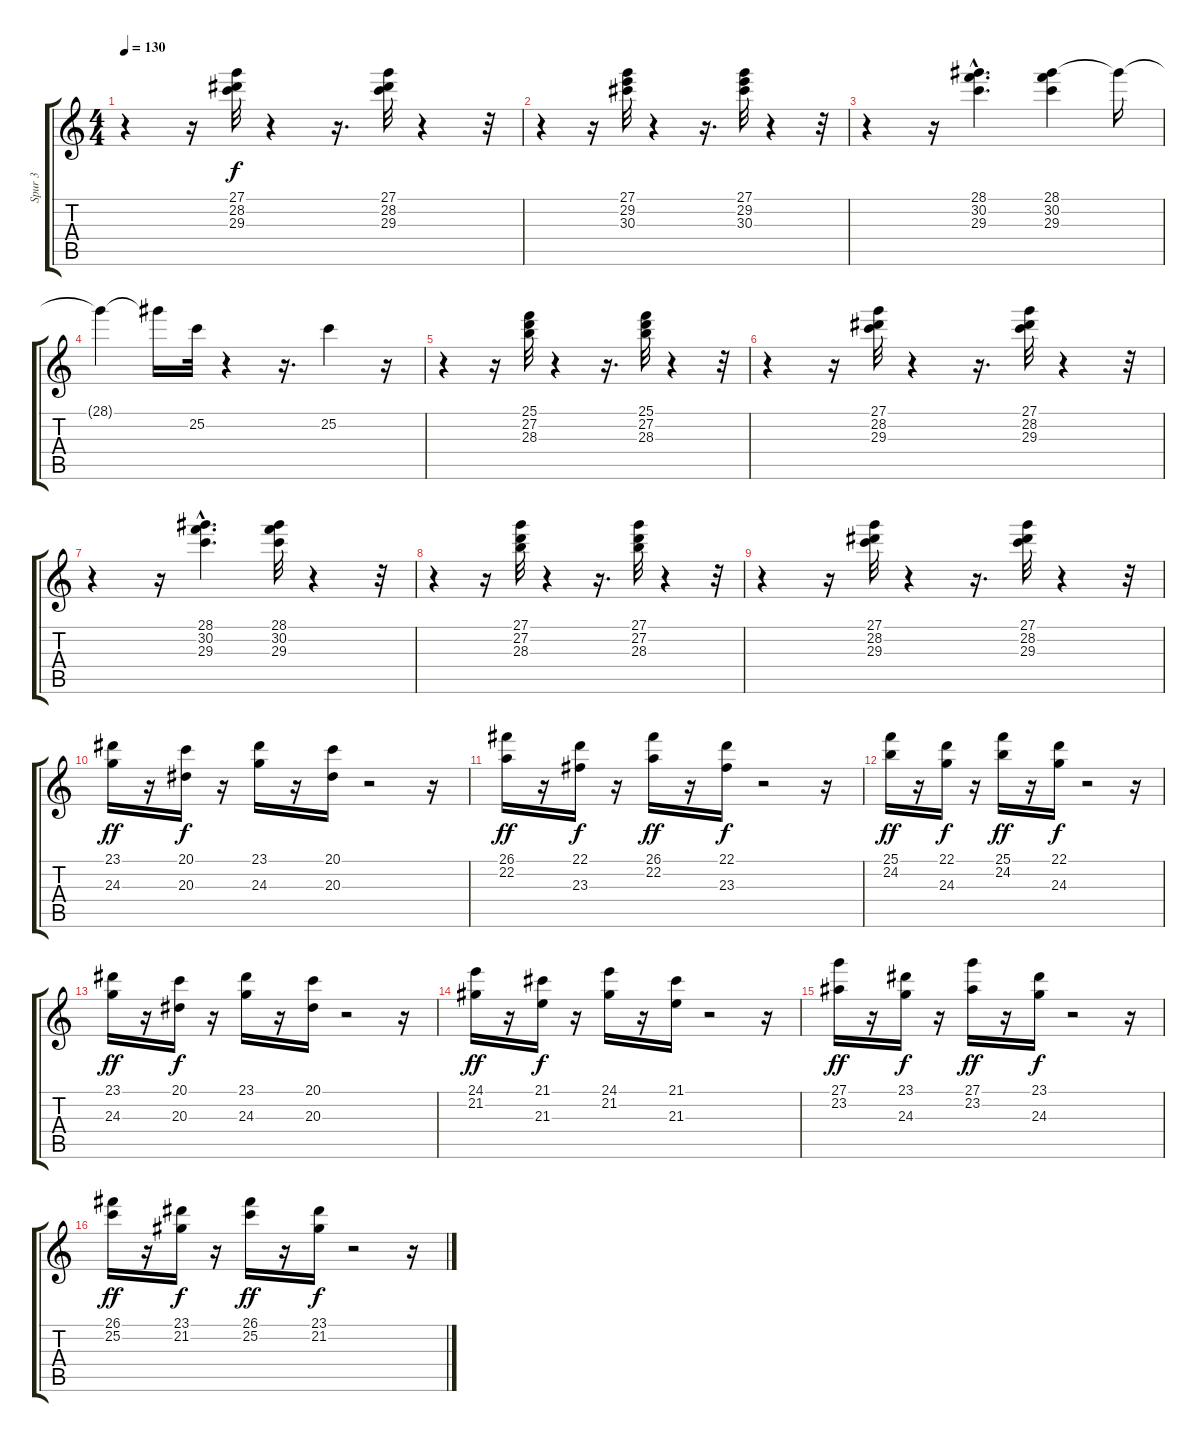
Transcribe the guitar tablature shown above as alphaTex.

\track ("Spur 3" "Spur 3") {instrument drawbarorgan}
\staff {score tabs}
\tuning (E4 B3 G3 D3 A2 E2) {hide}
\ts (4 4)
\tempo 130
\clef g2
\ks c
r.4{dy f} r.16 (27.1 28.2 29.3).32 r.4 r.16{d} (27.1 28.2 29.3).32 r.4 r.32 |
r.4 r.16 (27.1 29.2 30.3).32 r.4 r.16{d} (27.1 29.2 30.3).32 r.4 r.32 |
r.4 r.16 (28.1{hac} 30.2 29.3).4{d} (28.1 30.2 29.3).4 28.1{t}.16 |
28.1{t}.4 28.1{t}.16 25.2.32 r.4 r.16{d} 25.2.4 r.16 |
r.4 r.16 (25.1 27.2 28.3).32 r.4 r.16{d} (25.1 27.2 28.3).32 r.4 r.32 |
r.4 r.16 (27.1 28.2 29.3).32 r.4 r.16{d} (27.1 28.2 29.3).32 r.4 r.32 |
r.4 r.16 (28.1{hac} 30.2 29.3).4{d} (28.1 30.2 29.3).32 r.4 r.32 |
r.4 r.16 (27.1 27.2 28.3).32 r.4 r.16{d} (27.1 27.2 28.3).32 r.4 r.32 |
r.4 r.16 (27.1 28.2 29.3).32 r.4 r.16{d} (27.1 28.2 29.3).32 r.4 r.32 |
(23.1 24.3).16{dy ff} r.16 (20.1 20.3).16{dy f} r.16 (23.1 24.3).16 r.16 (20.1 20.3).16 r.2 r.16 |
(26.1 22.2).16{dy ff} r.16 (22.1 23.3).16{dy f} r.16 (26.1 22.2).16{dy ff} r.16 (22.1 23.3).16{dy f} r.2 r.16 |
(25.1 24.2).16{dy ff} r.16 (22.1 24.3).16{dy f} r.16 (25.1 24.2).16{dy ff} r.16 (22.1 24.3).16{dy f} r.2 r.16 |
(23.1 24.3).16{dy ff} r.16 (20.1 20.3).16{dy f} r.16 (23.1 24.3).16 r.16 (20.1 20.3).16 r.2 r.16 |
(24.1 21.2).16{dy ff} r.16 (21.1 21.3).16{dy f} r.16 (24.1 21.2).16 r.16 (21.1 21.3).16 r.2 r.16 |
(27.1 23.2).16{dy ff} r.16 (23.1 24.3).16{dy f} r.16 (27.1 23.2).16{dy ff} r.16 (23.1 24.3).16{dy f} r.2 r.16 |
(26.1 25.2).16{dy ff} r.16 (23.1 21.2).16{dy f} r.16 (26.1 25.2).16{dy ff} r.16 (23.1 21.2).16{dy f} r.2 r.16
